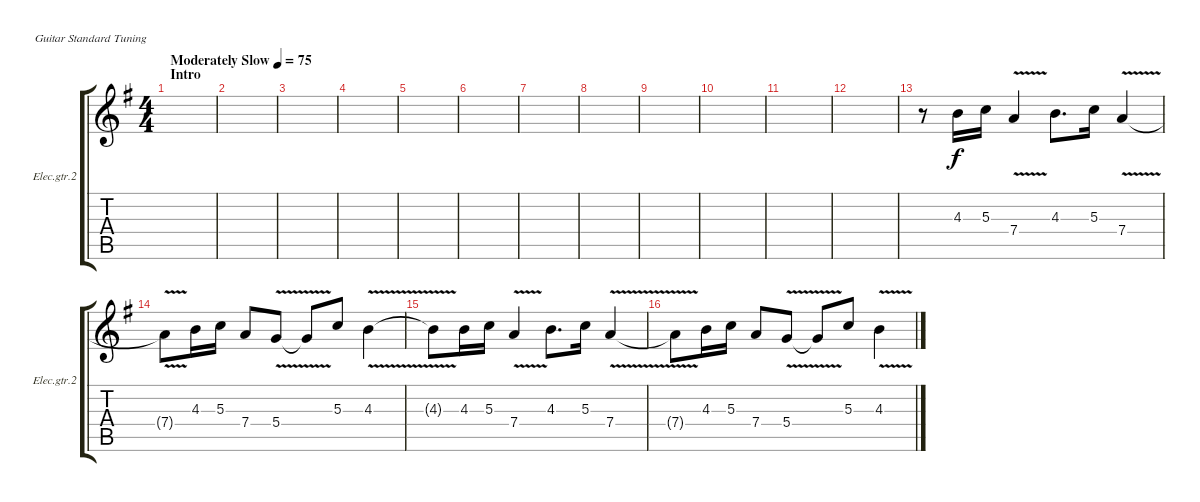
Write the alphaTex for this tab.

\defaultSystemsLayout 4
\bracketExtendMode groupsimilarinstruments
\useSystemSignSeparator
\singleTrackTrackNamePolicy allsystems
\multiTrackTrackNamePolicy allsystems
\firstSystemTrackNameOrientation horizontal
\otherSystemsTrackNameOrientation horizontal
\track ("Elec. gtr. 2" "Elec.gtr.2") {instrument acousticguitarsteel}
\staff {score tabs}
\tuning (E4 B3 G3 D3 A2 E2)
\ts (4 4)
\section ("" "Intro")
\tempo (75 "Moderately Slow")
\clef g2
\scale
0.511811
\ks eminor
|
\scale
0.244094 |
\scale
0.244094 |
\scale
0.333333 |
\scale
0.333333 |
\scale
0.333333 |
\scale
0.333333 |
\scale
0.333333 |
\scale
0.333333 |
|
|
|
r.8 4.3.16 5.3.16 7.4{v}.4 4.3.8{d} 5.3.16 7.4{v}.4 |
7.4{v t}.8 4.3.16 5.3.16 7.4.8 5.4{v}.8 5.4{t}.8 5.3.8 4.3{v}.4 |
4.3{v t}.8 4.3.16 5.3.16 7.4{v}.4 4.3.8{d} 5.3.16 7.4{v}.4 |
7.4{v t}.8 4.3.16 5.3.16 7.4.8 5.4{v}.8 5.4{t}.8 5.3.8 4.3{v}.4
